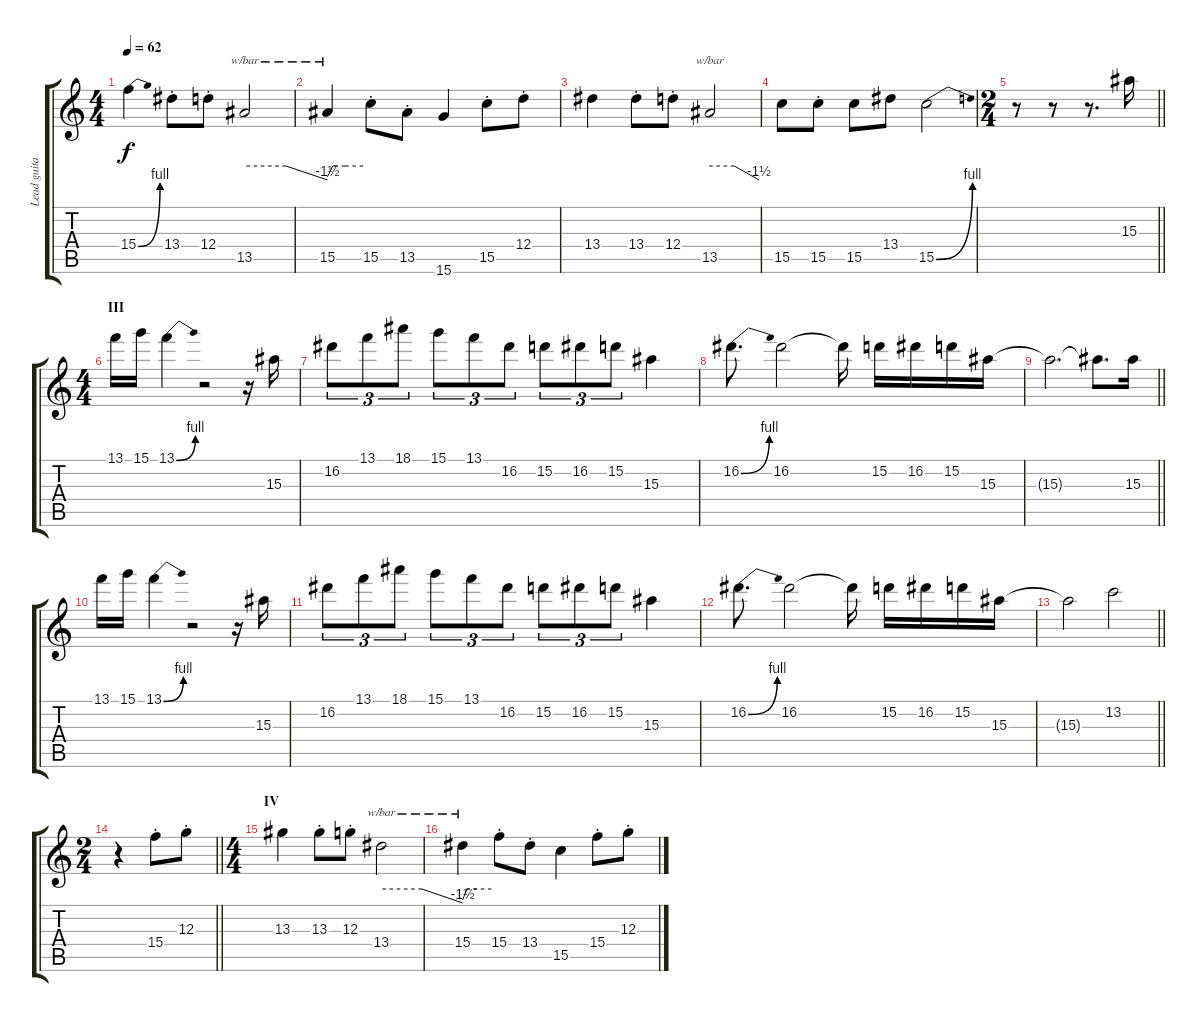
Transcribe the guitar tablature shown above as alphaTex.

\track ("Lead guitar" "Lead guita") {instrument distortionguitar}
\staff {score tabs}
\tuning (E4 B3 G3 D3 A2 E2) {hide}
\ts (4 4)
\tempo 62
\clef g2
\ks c
15.4{be (bend 0 0 60 4)}.4{dy f} 13.4{st}.8 12.4{st}.8 13.5.2{tbe (custom default 0 0 30 0 60 -6)} |
15.5.4{tbe (custom default 0 -4 9 0 15 0 30 0 60 0)} 15.5{st}.8 13.5{st}.8 15.6.4 15.5{st}.8 12.4{st}.8 |
13.4.4 13.4{st}.8 12.4{st}.8 13.5.2{tbe (custom default 0 0 30 0 60 -6)} |
15.5.8 15.5{st}.8 15.5.8 13.4.8 15.5{be (bend 0 0 60 4)}.2 |
\ts (2 4)
\barLineRight lightlight
r.8 r.8 r.8{d} 15.3.16 |
\ts (4 4)
\section ("" "III")
13.1.16 15.1.16 13.1{be (bend 0 0 60 4)}.4 r.2 r.16 15.3.16 |
16.2.8{tu (3 2)} 13.1.8{tu (3 2)} 18.1.8{tu (3 2)} 15.1.8{tu (3 2)} 13.1.8{tu (3 2)} 16.2.8{tu (3 2)} 15.2.8{tu (3 2)} 16.2.8{tu (3 2)} 15.2.8{tu (3 2)} 15.3.4 |
16.2{be (bend 0 0 60 4)}.8{d} 16.2.2 16.2{t}.16 15.2.16 16.2.16 15.2.16 15.3.16 |
\barLineRight lightlight
15.3{t}.2{d} 15.3{t}.8{d} 15.3.16 |
13.1.16 15.1.16 13.1{be (bend 0 0 60 4)}.4 r.2 r.16 15.3.16 |
16.2.8{tu (3 2)} 13.1.8{tu (3 2)} 18.1.8{tu (3 2)} 15.1.8{tu (3 2)} 13.1.8{tu (3 2)} 16.2.8{tu (3 2)} 15.2.8{tu (3 2)} 16.2.8{tu (3 2)} 15.2.8{tu (3 2)} 15.3.4 |
16.2{be (bend 0 0 60 4)}.8{d} 16.2.2 16.2{t}.16 15.2.16 16.2.16 15.2.16 15.3.16 |
\barLineRight lightlight
15.3{t}.2 13.2.2 |
\ts (2 4)
\barLineRight lightlight
r.4 15.4{st}.8 12.3{st}.8 |
\ts (4 4)
\section ("" "IV")
13.3.4 13.3{st}.8 12.3{st}.8 13.4.2{tbe (custom default 0 0 30 0 60 -6)} |
15.4.4{tbe (custom default 0 -4 9 0 15 0 30 0 60 0)} 15.4{st}.8 13.4{st}.8 15.5.4 15.4{st}.8 12.3{st}.8
